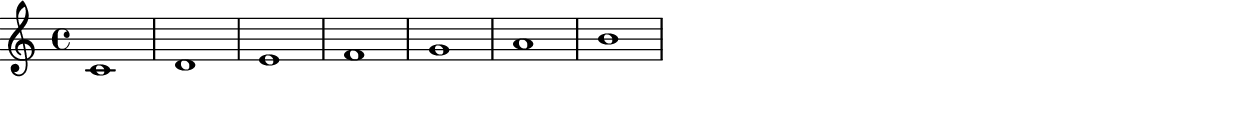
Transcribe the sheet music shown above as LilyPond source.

\include "lilypond-book-preamble.ly"
\paper {
  #(define dump-extents #t)

  indent = 0\mm
  line-width = 210\mm - 2.0 * 0.4\in
  ragged-right = ##t
  force-assignment = #""
  line-width = #(- line-width (* mm  3.000000))
}
\layout {
}
<<
    \new Staff {   \set Staff.instrumentName = "" <c'>1 <d'>1 <e'>1 <f'>1 <g'>1 <a'>1 <b'>1
               }
>>